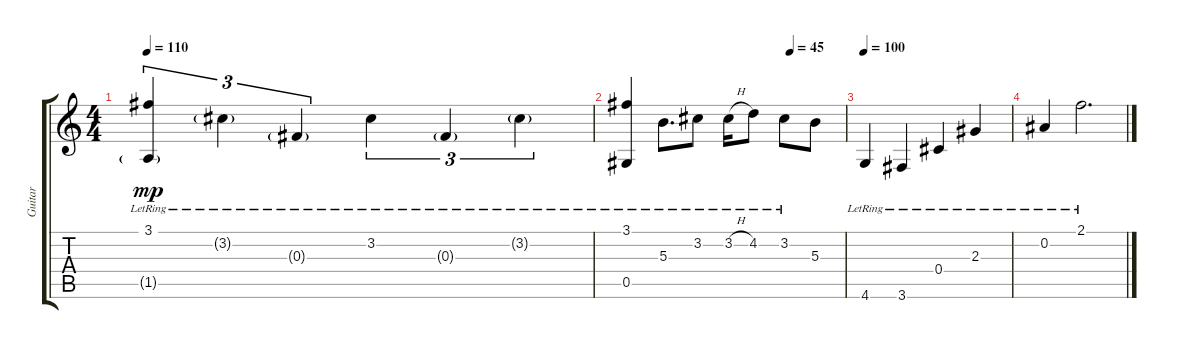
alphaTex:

\track ("Guitar" "Guitar") {instrument acousticguitarnylon}
\staff {score tabs}
\tuning (Eb4 Bb3 Gb3 Db3 Ab2 Eb2) {hide}
\ts (4 4)
\tempo 110
\clef g2
\ks c
(3.1{lr} 1.5{g lr}).4{tu (3 2) dy mp} 3.2{g lr}.4{tu (3 2)} 0.3{g lr}.4{tu (3 2)} 3.2{lr}.4{tu (3 2)} 0.3{g lr}.4{tu (3 2)} 3.2{g lr}.4{tu (3 2)} |
\tempo (45 0.75)
(3.1{lr} 0.5{lr}).4 5.3{lr}.8{d} 3.2{lr}.8 3.2{h lr}.16 4.2{lr}.8 3.2{lr}.8 5.3.8 |
\tempo 100
4.6{lr}.4 3.6{lr}.4 0.4{lr}.4 2.3{lr}.4 |
0.2{lr}.4 2.1{lr}.2{d}
